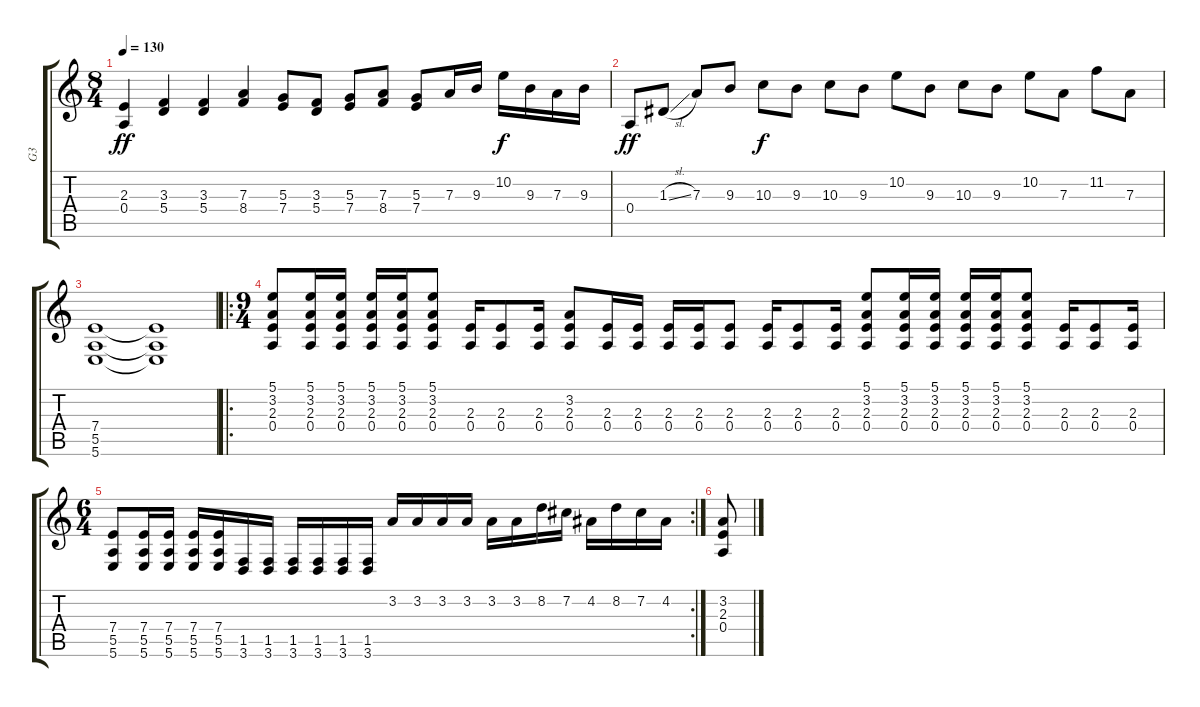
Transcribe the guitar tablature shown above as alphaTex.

\track ("G3" "G3") {instrument electricguitarclean}
\staff {score tabs}
\tuning (B3 Gb3 D3 A2 E2 B1) {hide}
\ts (8 4)
\tempo 130
\clef g2
\ks c
(2.3 0.4).4{dy ff} (3.3 5.4).4 (3.3 5.4).4 (7.3 8.4).4 (5.3 7.4).8 (3.3 5.4).8 (5.3 7.4).8 (7.3 8.4).8 (5.3 7.4).8 7.3.16 9.3.16 10.2.16{dy f} 9.3.16 7.3.16 9.3.16 |
0.4.8{dy ff} 1.3{sl}.8 7.3.8 9.3.8 10.3.8{dy f} 9.3.8 10.3.8 9.3.8 10.2.8 9.3.8 10.3.8 9.3.8 10.2.8 7.3.8 11.2.8 7.3.8 |
(7.4 5.5 5.6).1 (7.4{t} 5.5{t} 5.6{t}).1 |
\ro
\ts (9 4)
(5.1 3.2 2.3 0.4).8 (5.1 3.2 2.3 0.4).16 (5.1 3.2 2.3 0.4).16 (5.1 3.2 2.3 0.4).16 (5.1 3.2 2.3 0.4).16 (5.1 3.2 2.3 0.4).8 (2.3 0.4).16 (2.3 0.4).8 (2.3 0.4).16 (3.2 2.3 0.4).8 (2.3 0.4).16 (2.3 0.4).16 (2.3 0.4).16 (2.3 0.4).16 (2.3 0.4).8 (2.3 0.4).16 (2.3 0.4).8 (2.3 0.4).16 (5.1 3.2 2.3 0.4).8 (5.1 3.2 2.3 0.4).16 (5.1 3.2 2.3 0.4).16 (5.1 3.2 2.3 0.4).16 (5.1 3.2 2.3 0.4).16 (5.1 3.2 2.3 0.4).8 (2.3 0.4).16 (2.3 0.4).8 (2.3 0.4).16 |
\rc 2
\ts (6 4)
(7.4 5.5 5.6).8 (7.4 5.5 5.6).16 (7.4 5.5 5.6).16 (7.4 5.5 5.6).16 (7.4 5.5 5.6).16 (1.5 3.6).16 (1.5 3.6).16 (1.5 3.6).16 (1.5 3.6).16 (1.5 3.6).16 (1.5 3.6).16 3.2.16 3.2.16 3.2.16 3.2.16 3.2.16 3.2.16 8.2.16 7.2.16 4.2.16 8.2.16 7.2.16 4.2.16 |
(3.2 2.3 0.4).8
